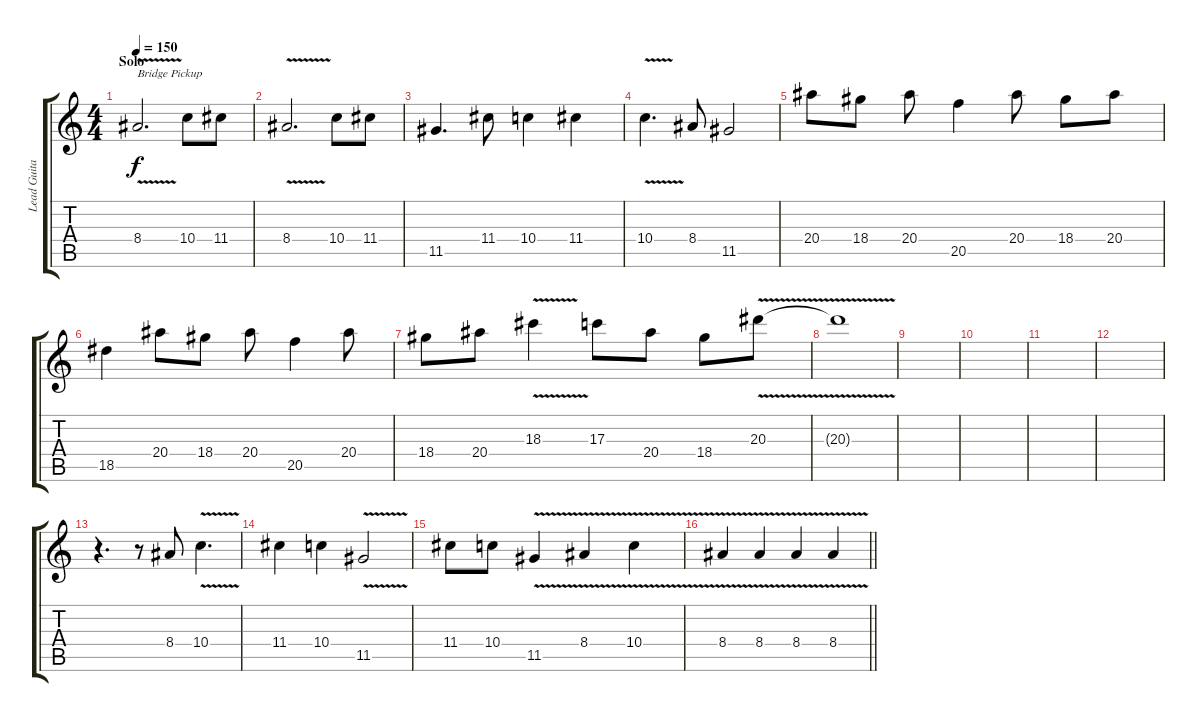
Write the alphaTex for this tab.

\track ("Lead Guitar 2 (Jesper Strömblad)" "Lead Guita") {instrument overdrivenguitar}
\staff {score tabs}
\tuning (E4 B3 G3 D3 A2 E2) {hide}
\ts (4 4)
\section ("" "Solo")
\tempo 150
\clef g2
\ks c
8.4{v}.2{d txt "Bridge Pickup" dy f} 10.4.8 11.4.8 |
8.4{v}.2{d} 10.4.8 11.4.8 |
11.5.4{d} 11.4.8 10.4.4 11.4.4 |
10.4{v}.4{d} 8.4.8 11.5.2 |
20.4.8 18.4.8 20.4.8 20.5.4 20.4.8 18.4.8 20.4.8 |
18.5.4 20.4.8 18.4.8 20.4.8 20.5.4 20.4.8 |
18.4.8 20.4.8 18.3{v}.4 17.3.8 20.4.8 18.4.8 20.3{v}.8 |
20.3{v t}.1 |
|
|
|
|
r.4{d} r.8 8.4.8 10.4{v}.4{d} |
11.4.4 10.4.4 11.5{v}.2 |
11.4.8 10.4.8 11.5{v}.4 8.4{v}.4 10.4{v}.4 |
\barLineRight lightlight
8.4{v}.4 8.4{v}.4 8.4{v}.4 8.4{v}.4
